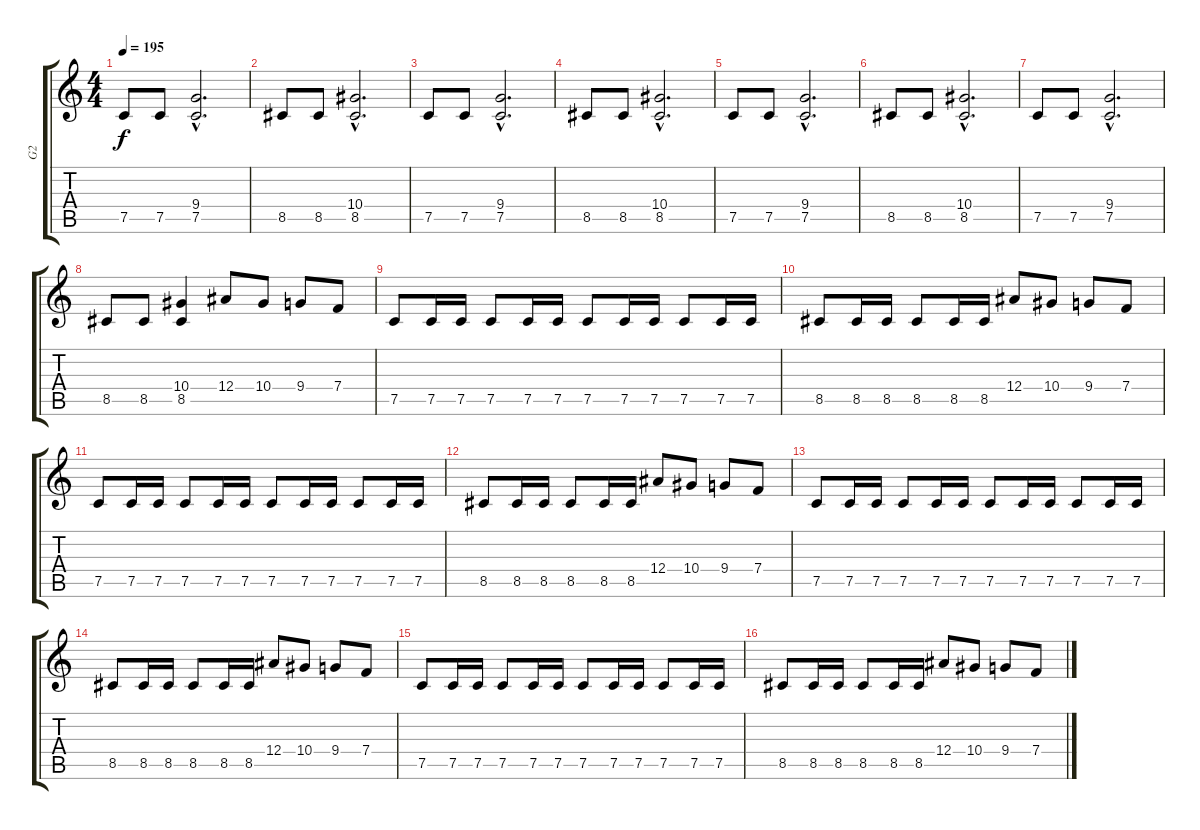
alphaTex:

\track ("G2" "G2") {instrument distortionguitar}
\staff {score tabs}
\tuning (C4 G3 Eb3 Bb2 F2 C2) {hide}
\ts (4 4)
\tempo 195
\clef g2
\ks c
7.5.8{dy f} 7.5.8 (9.4{hac} 7.5{hac}).2{d} |
8.5.8 8.5.8 (10.4{hac} 8.5{hac}).2{d} |
7.5.8 7.5.8 (9.4{hac} 7.5{hac}).2{d} |
8.5.8 8.5.8 (10.4{hac} 8.5{hac}).2{d} |
7.5.8 7.5.8 (9.4{hac} 7.5{hac}).2{d} |
8.5.8 8.5.8 (10.4{hac} 8.5{hac}).2{d} |
7.5.8 7.5.8 (9.4{hac} 7.5{hac}).2{d} |
8.5.8 8.5.8 (10.4 8.5).4 12.4.8 10.4.8 9.4.8 7.4.8 |
7.5.8 7.5.16 7.5.16 7.5.8 7.5.16 7.5.16 7.5.8 7.5.16 7.5.16 7.5.8 7.5.16 7.5.16 |
8.5.8 8.5.16 8.5.16 8.5.8 8.5.16 8.5.16 12.4.8 10.4.8 9.4.8 7.4.8 |
7.5.8 7.5.16 7.5.16 7.5.8 7.5.16 7.5.16 7.5.8 7.5.16 7.5.16 7.5.8 7.5.16 7.5.16 |
8.5.8 8.5.16 8.5.16 8.5.8 8.5.16 8.5.16 12.4.8 10.4.8 9.4.8 7.4.8 |
7.5.8 7.5.16 7.5.16 7.5.8 7.5.16 7.5.16 7.5.8 7.5.16 7.5.16 7.5.8 7.5.16 7.5.16 |
8.5.8 8.5.16 8.5.16 8.5.8 8.5.16 8.5.16 12.4.8 10.4.8 9.4.8 7.4.8 |
7.5.8 7.5.16 7.5.16 7.5.8 7.5.16 7.5.16 7.5.8 7.5.16 7.5.16 7.5.8 7.5.16 7.5.16 |
8.5.8 8.5.16 8.5.16 8.5.8 8.5.16 8.5.16 12.4.8 10.4.8 9.4.8 7.4.8
